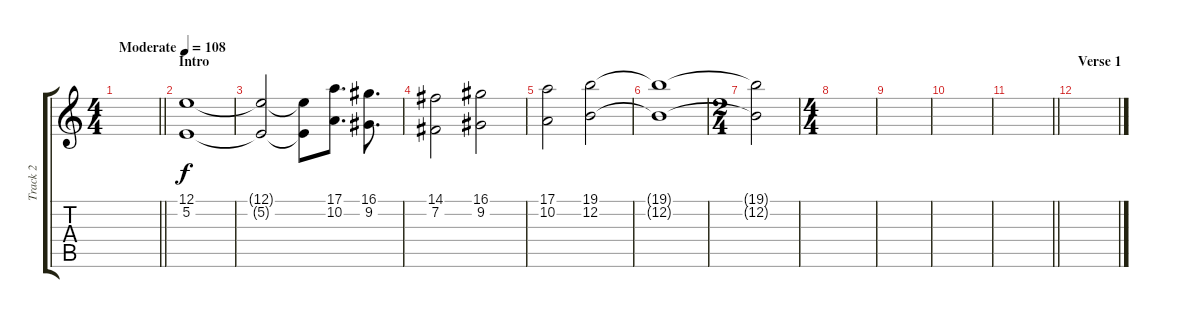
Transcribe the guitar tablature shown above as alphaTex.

\track ("Track 2" "Track 2") {instrument stringensemble1}
\staff {score tabs}
\tuning (E4 B3 G3 D3 A2 E2) {hide}
\ts (4 4)
\tempo (108 "Moderate")
\clef g2
\barLineRight lightlight
\ks c
|
\section ("" "Intro")
(12.1 5.2).1 |
(12.1{t} 5.2{t}).2 (12.1{t} 5.2{t}).8 (17.1 10.2).8{d} (16.1 9.2).8{d} |
(14.1 7.2).2 (16.1 9.2).2 |
(17.1 10.2).2 (19.1 12.2).2 |
(19.1{t} 12.2{t}).1 |
\ts (2 4)
(19.1{t} 12.2{t}).2 |
\ts (4 4)
|
|
|
\barLineRight lightlight
|
\section ("" "Verse 1")
